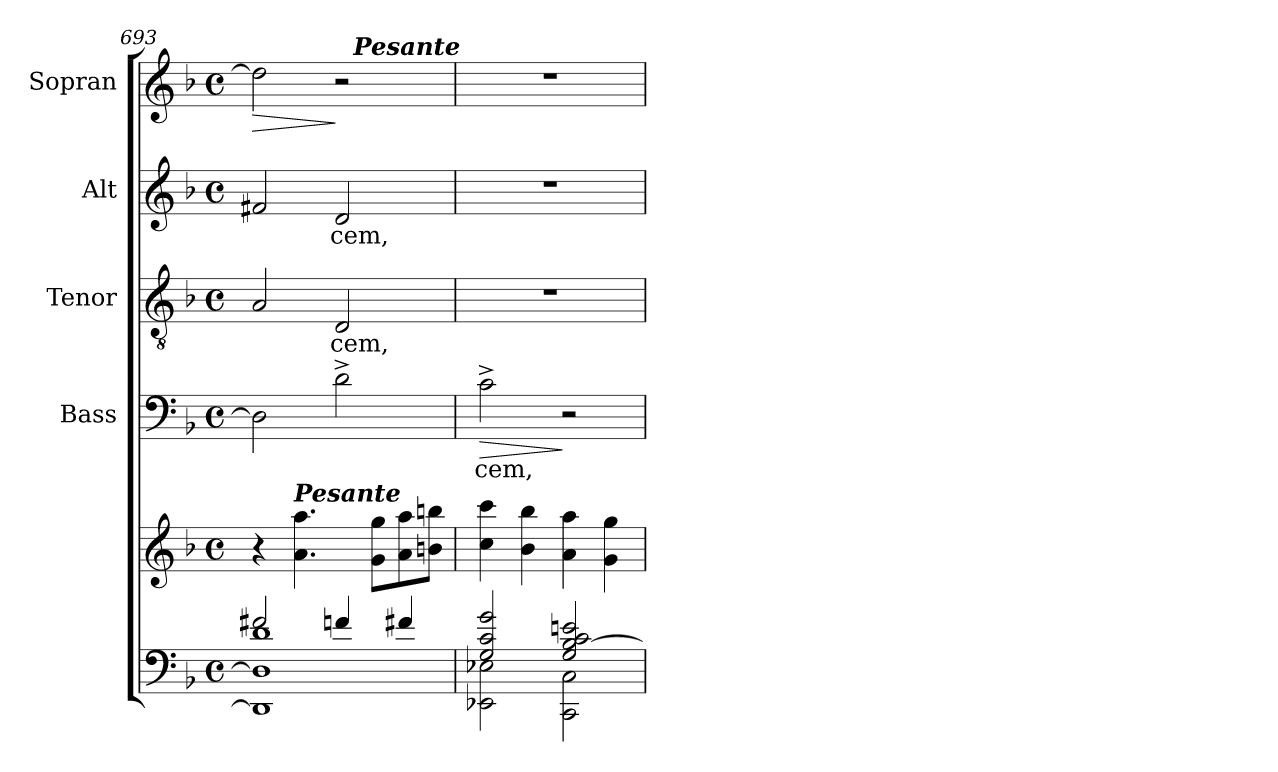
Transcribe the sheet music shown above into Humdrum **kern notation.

**kern	**kern	**kern	**text	**dynam	**kern	**text	**kern	**text	**kern	**dynam
*part5	*part5	*part4	*part4	*part4	*part3	*part3	*part2	*part2	*part1	*part1
*staff6	*staff5	*staff4	*staff4	*staff4	*staff3	*staff3	*staff2	*staff2	*staff1	*staff1
*	*	*I"Bass	*	*	*I"Tenor	*	*I"Alt	*	*I"Sopran	*
*	*	*I'B.	*	*	*I'T.	*	*I'A.	*	*I'S.	*
!!LO:LB:g=z
*clefF4	*clefG2	*clefF4	*	*	*clefGv2	*	*clefG2	*	*clefG2	*
*k[b-]	*k[b-]	*k[b-]	*	*	*k[b-]	*	*k[b-]	*	*k[b-]	*
*F:	*F:	*F:	*	*	*F:	*	*F:	*	*F:	*
*M4/4	*M4/4	*M4/4	*	*	*M4/4	*	*M4/4	*	*M4/4	*
*met(c)	*met(c)	*met(c)	*	*	*met(c)	*	*met(c)	*	*met(c)	*
=693	=693	=693	=693	=693	=693	=693	=693	=693	=693	=693
*^	*	*	*	*	*	*	*	*	*	*
!	!	!	!	!	!	!	!	!	!	!	!LO:HP:b
*	*	*	*	*	*	*	*	*	*	*^	*
2f#X/	1DD] 1D] 1d	4r	2D\]	.	.	2A/	.	2f#X/	.	2dd\]	2ryy	>
!	!	!LO:TX:a:Bi:t=Pesante	!	!	!	!	!	!	!	!	!	!
.	.	4.a\ 4.aa\	.	.	.	.	.	.	.	.	.	.
!	!	!	!	!	!	!	!LO:LY:b	!	!LO:LY:b	!	!	!
4fn/	.	.	2d^>\	.	.	2D/	-cem,	2d/	-cem,	2r	16ryy	]
!	!	!	!	!	!	!	!	!	!	!	!LO:TX:a:Bi:t=Pesante	!
.	.	.	.	.	.	.	.	.	.	.	4..ryy	.
.	.	8g\ 8gg\L	.	.	.	.	.	.	.	.	.	.
4f#X/	.	8a\ 8aa\	.	.	.	.	.	.	.	.	.	.
.	.	8bn\ 8bbn\J	.	.	.	.	.	.	.	.	.	.
=694	=694	=694	=694	=694	=694	=694	=694	=694	=694	=694	=694	=694
!	!	!	!	!LO:LY:b	!LO:HP:b	!	!	!	!	!	!	!
*	*	*	*	*	*	*	*	*	*	*v	*v	*
2G/ 2c/ 2g/	2EE-X\ 2E-X\	4cc\ 4ccc\	2c^<\	-cem,	>	1r	.	1r	.	1r	.
.	.	4b-\ 4bb-\	.	.	.	.	.	.	.	.	.
2G/ [>2B-/ 2c/ 2en/	2CC\ 2C\	4a\ 4aa\	2r	.	]	.	.	.	.	.	.
.	.	4g\ 4gg\	.	.	.	.	.	.	.	.	.
*v	*v	*	*	*	*	*	*	*	*	*	*
=	=	=	=	=	=	=	=	=	=	=
*-	*-	*-	*-	*-	*-	*-	*-	*-	*-	*-
